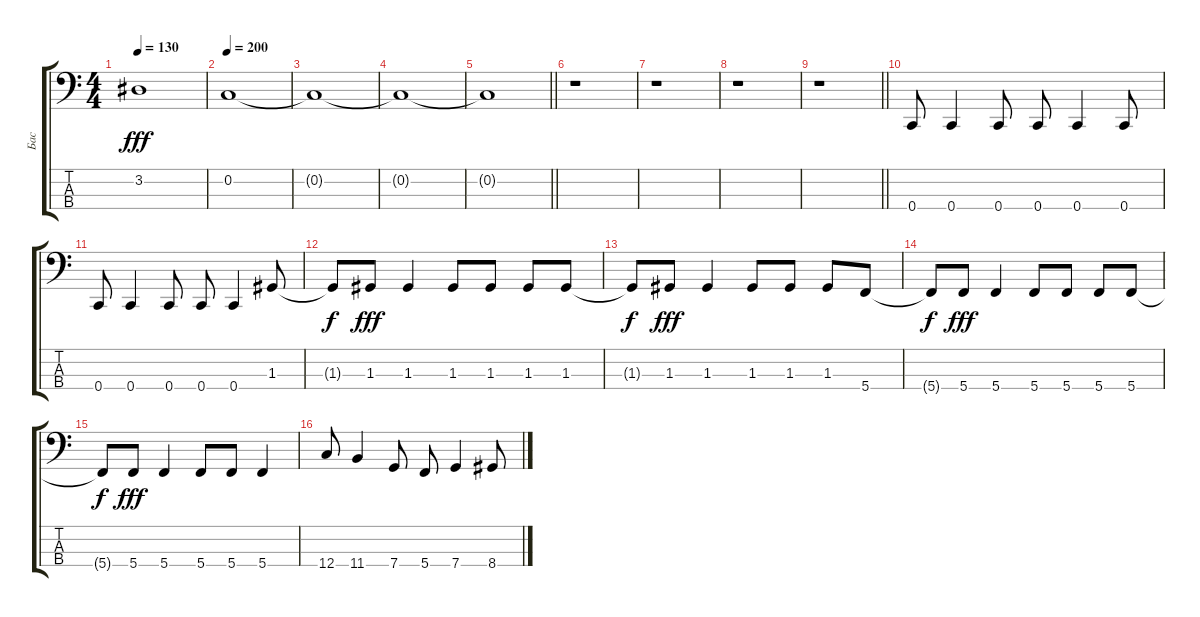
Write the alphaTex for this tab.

\track ("Бас" "Бас") {instrument electricbasspick}
\staff {score tabs}
\tuning (F2 C2 G1 C1) {hide}
\ts (4 4)
\tempo 130
\clef f4
\ks c
3.2{t}.1{dy fff} |
\tempo 200
0.2.1 |
0.2{t}.1 |
0.2{t}.1 |
\barLineRight lightlight
0.2{t}.1 |
\section ("" " ")
r.1 |
r.1 |
r.1 |
\barLineRight lightlight
r.1 |
\section ("" " ")
0.4.8 0.4.4 0.4.8 0.4.8 0.4.4 0.4.8 |
0.4.8 0.4.4 0.4.8 0.4.8 0.4.4 1.3.8 |
1.3{t}.8{dy f} 1.3.8{dy fff} 1.3.4 1.3.8 1.3.8 1.3.8 1.3.8 |
1.3{t}.8{dy f} 1.3.8{dy fff} 1.3.4 1.3.8 1.3.8 1.3.8 5.4.8 |
5.4{t}.8{dy f} 5.4.8{dy fff} 5.4.4 5.4.8 5.4.8 5.4.8 5.4.8 |
5.4{t}.8{dy f} 5.4.8{dy fff} 5.4.4 5.4.8 5.4.8 5.4.4 |
12.4.8 11.4.4 7.4.8 5.4.8 7.4.4 8.4.8
